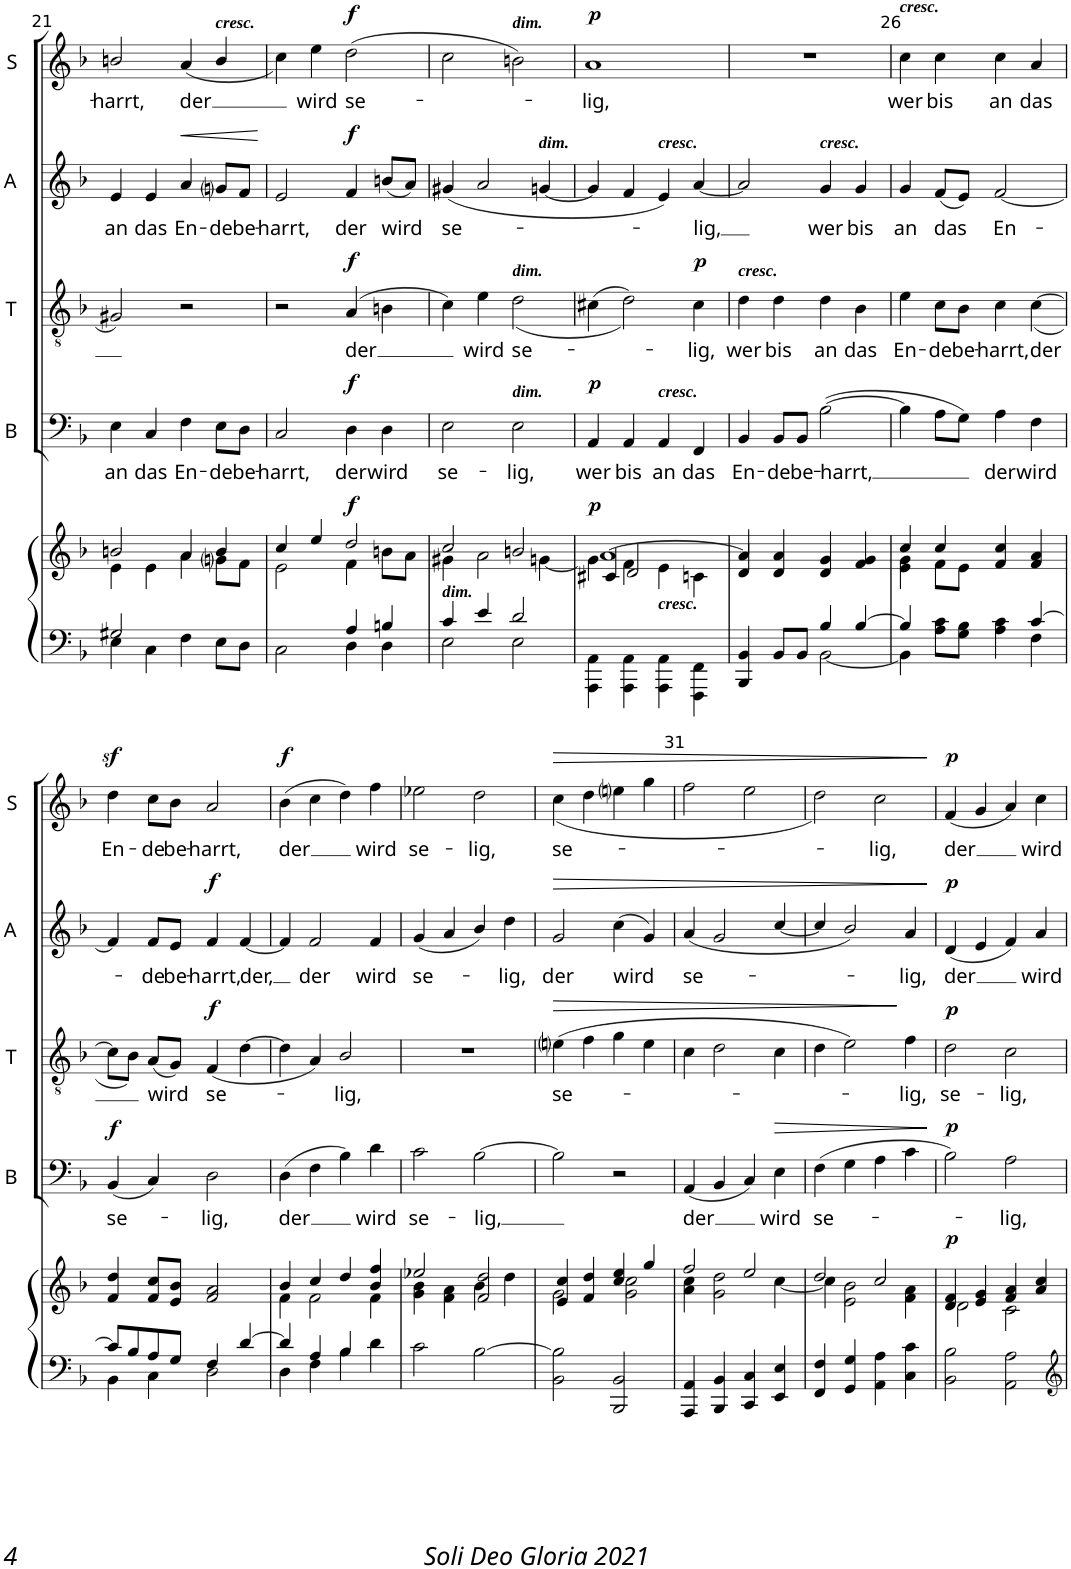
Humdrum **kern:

**kern	**kern	**dynam	**kern	**text	**dynam	**kern	**text	**dynam	**kern	**text	**dynam	**kern	**text	**dynam
*part5	*part5	*part5	*part4	*part4	*part4	*part3	*part3	*part3	*part2	*part2	*part2	*part1	*part1	*part1
*staff6	*staff5	*staff5/6	*staff4	*staff4	*staff4	*staff3	*staff3	*staff3	*staff2	*staff2	*staff2	*staff1	*staff1	*staff1
*I"Accomp.	*	*	*I"Bass	*	*	*I"Tenor	*	*	*I"Alto	*	*	*I"Soprano	*	*
*	*	*	*I'B	*	*	*I'T	*	*	*I'A	*	*	*I'S	*	*
!!LO:PB:g=z
*clefF4	*clefG2	*	*clefF4	*	*	*clefGv2	*	*	*clefG2	*	*	*clefG2	*	*
*k[b-]	*k[b-]	*	*k[b-]	*	*	*k[b-]	*	*	*k[b-]	*	*	*k[b-]	*	*
*F:	*F:	*	*F:	*	*	*F:	*	*	*F:	*	*	*F:	*	*
*M4/4	*M4/4	*	*M4/4	*	*	*M4/4	*	*	*M4/4	*	*	*M4/4	*	*
*met(c)	*met(c)	*	*met(c)	*	*	*met(c)	*	*	*met(c)	*	*	*met(c)	*	*
=21	=21	=21	=21	=21	=21	=21	=21	=21	=21	=21	=21	=21	=21	=21
*^	*^	*	*	*	*	*	*	*	*	*	*	*	*	*
!	!	!	!	!	!	!LO:LY:b	!	!	!	!	!	!LO:LY:b	!	!	!LO:LY:b	!
2G#X/	4E\	2bn/	4e\	.	4E\	an	.	2G#X/	.	.	4e/	an	.	2bn/	-harrt,	.
!	!	!	!	!	!	!LO:LY:b	!	!	!	!	!	!LO:LY:b	!	!	!	!
.	4C\	.	4e\	.	4C/	das	.	.	.	.	4e/	das	.	.	.	.
!	!	!	!	!	!	!LO:LY:b	!	!	!	!	!	!LO:LY:b	!LO:HP:b	!	!LO:LY:b	!
2ryy	4F\	4a/	4a\	.	4F\	En-	.	2r	.	.	4a/	En-	<	(<4a/	der	.
!	!	!	!	!	!	!	!	!	!	!	!	!	!	!LO:TX:a:Bi:t=cresc.	!	!
!	!	!	!	!	!	!LO:LY:b	!	!	!	!	!	!LO:LY:b	!	!	!	!
.	8E\L	4b/	8gni\L	.	8E\L	-de	.	.	.	.	8gni/L	-de	.	4b/	.	.
!	!	!	!	!	!	!LO:LY:b	!	!	!	!	!	!LO:LY:b	!	!	!	!
.	8D\J	.	8f\J	.	8D\J	be-	.	.	.	.	8f/J	be-	.	.	.	.
*v	*v	*	*	*	*	*	*	*	*	*	*	*	*	*	*	*
*	*v	*v	*	*	*	*	*	*	*	*	*	*	*	*	*
.	.	.	.	.	.	.	.	.	.	.	[	.	.	.
=22	=22	=22	=22	=22	=22	=22	=22	=22	=22	=22	=22	=22	=22	=22
*^	*^	*	*	*	*	*	*	*	*	*	*	*	*	*
!	!	!	!	!	!	!LO:LY:b	!	!	!	!	!	!LO:LY:b	!	!	!	!
2ryy	2C\	4cc/	2e\	.	2C/	-harrt,	.	2r	.	.	2e/	-harrt,	.	4cc\)	.	.
!	!	!	!	!	!	!	!	!	!	!	!	!	!	!	!LO:LY:b	!
.	.	4ee/	.	.	.	.	.	.	.	.	.	.	.	4ee\	wird	.
!	!	!	!	!LO:DY:a	!	!LO:LY:b	!LO:DY:a	!	!LO:LY:b	!LO:DY:a	!	!LO:LY:b	!LO:DY:a	!	!LO:LY:b	!LO:DY:a
4A/	4D\	2dd/	4f\	f	4D\	der	f	(>4A/	der	f	4f/	der	f	(>2dd\	se-	f
!	!	!	!	!	!	!LO:LY:b	!	!	!	!	!	!LO:LY:b	!	!	!	!
4Bn/	4D\	.	8bn\L	.	4D\	wird	.	4Bn\	.	.	(<8bn/L	wird	.	.	.	.
.	.	.	8a\J	.	.	.	.	.	.	.	8a/J)	.	.	.	.	.
=23	=23	=23	=23	=23	=23	=23	=23	=23	=23	=23	=23	=23	=23	=23	=23	=23
!LO:TX:a:Bi:t=dim.	!	!	!	!	!	!	!	!	!	!	!	!	!	!	!	!
!	!	!	!	!	!	!LO:LY:b	!	!	!	!	!	!LO:LY:b	!	!	!	!
4c/	2E\	2cc/	4g#X\	.	2E\	se-	.	4c\)	.	.	(<4g#X/	se-	.	2cc\	.	.
!	!	!	!	!	!	!	!	!	!LO:LY:b	!	!	!	!	!	!	!
4e/	.	.	2a\	.	.	.	.	4e\	wird	.	2a/	.	.	.	.	.
!	!	!	!	!	!	!	!	!	!	!	!	!	!	!LO:TX:a:Bi:t=dim.	!	!
!	!	!	!	!	!	!	!	!LO:TX:a:Bi:t=dim.	!	!	!	!	!	!	!	!
!	!	!	!	!	!LO:TX:a:Bi:t=dim.	!	!	!	!	!	!	!	!	!	!	!
!	!	!	!	!	!	!LO:LY:b	!	!	!LO:LY:b	!	!	!	!	!	!	!
2d/	2E\	2bn/	.	.	2E\	-lig,	.	(<2d\	se-	.	.	.	.	2bn\)	.	.
!	!	!	!	!	!	!	!	!	!	!	!LO:TX:a:Bi:t=dim.	!	!	!	!	!
.	.	.	[<4gn\	.	.	.	.	.	.	.	[4gn/	.	.	.	.	.
=24	=24	=24	=24	=24	=24	=24	=24	=24	=24	=24	=24	=24	=24	=24	=24	=24
*	*	*	*^	*	*	*	*	*	*	*	*	*	*	*	*	*
!	!	!	!	!	!LO:DY:a	!	!LO:LY:b	!LO:DY:a	!	!	!	!	!	!	!	!LO:LY:b	!LO:DY:a
2.ryy	4AAA\ 4AA\	[>1a	4g\]	4c#X/	p	4AA/	wer	p	(>4c#X\	.	.	4g/]	.	.	1a	-lig,	p
!	!	!	!	!	!	!	!LO:LY:b	!	!	!	!	!	!	!	!	!	!
.	4AAA\ 4AA\	.	4f\	2d/	.	4AA/	bis	.	2d\))	.	.	4f/	.	.	.	.	.
!	!	!	!	!	!	!	!	!	!	!	!	!LO:TX:a:Bi:t=cresc.	!	!	!	!	!
!	!	!	!	!	!	!LO:TX:a:Bi:t=cresc.	!	!	!	!	!	!	!	!	!	!	!
!	!	!	!LO:TX:b:Bi:t=cresc.	!	!	!	!	!	!	!	!	!	!	!	!	!	!
!	!	!	!	!	!	!	!LO:LY:b	!	!	!	!	!	!	!	!	!	!
.	4AAA\ 4AA\	.	4e\	.	.	4AA/	an	.	.	.	.	4e/)	.	.	.	.	.
!	!	!	!	!	!	!	!LO:LY:b	!	!	!LO:LY:b	!LO:DY:a	!	!LO:LY:b	!	!	!	!
4ryy	4FFF\ 4FF\	.	4cn\	4ryy	.	4FF/	das	.	4c#\	-lig,	p	[4a/	-lig,	.	.	.	.
=25	=25	=25	=25	=25	=25	=25	=25	=25	=25	=25	=25	=25	=25	=25	=25	=25	=25
!	!	!	!	!	!	!	!	!	!LO:TX:a:Bi:t=cresc.	!	!	!	!	!	!	!	!
!	!	!	!	!	!	!	!LO:LY:b	!	!	!LO:LY:b	!	!	!	!	!	!	!
*	*	*	*v	*v	*	*	*	*	*	*	*	*	*	*	*	*	*
4BBB-/ 4BB-/	2ryy	4a/]	4d/	.	4BB-/	En-	.	4d\	wer	.	2a/]	.	.	1r	.	.
!	!	!	!	!	!	!LO:LY:b	!	!	!LO:LY:b	!	!	!	!	!	!	!
8BB-/L	.	4d/ 4a/	2.ryy	.	8BB-/L	-de	.	4d\	bis	.	.	.	.	.	.	.
!	!	!	!	!	!	!LO:LY:b	!	!	!	!	!	!	!	!	!	!
8BB-/J	.	.	.	.	8BB-/J	be-	.	.	.	.	.	.	.	.	.	.
!	!	!	!	!	!	!	!	!	!	!	!LO:TX:a:Bi:t=cresc.	!	!	!	!	!
!	!	!	!	!	!	!LO:LY:b	!	!	!LO:LY:b	!	!	!LO:LY:b	!	!	!	!
4B-/	[<2BB-\	4d/ 4g/	.	.	(>[2B-\	-harrt,	.	4d\	an	.	4g/	wer	.	.	.	.
!	!	!	!	!	!	!	!	!	!LO:LY:b	!	!	!LO:LY:b	!	!	!	!
[>4B-/	.	4f/ 4g/	.	.	.	.	.	4B-\	das	.	4g/	bis	.	.	.	.
=26	=26	=26	=26	=26	=26	=26	=26	=26	=26	=26	=26	=26	=26	=26	=26	=26
!	!	!	!	!	!	!	!	!	!	!	!	!	!	!LO:TX:a:Bi:t=cresc.	!	!
!	!	!	!	!	!	!	!	!	!LO:LY:b	!	!	!LO:LY:b	!	!	!LO:LY:b	!
4B-/]	4BB-\]	4cc/	4e\ 4g\	.	4B-\]	.	.	4e\	En-	.	4g/	an	.	4cc\	wer	.
!	!	!	!	!	!	!	!	!	!LO:LY:b	!	!	!LO:LY:b	!	!	!LO:LY:b	!
2ryy	8A\ 8c\L	4cc/	8f\L	.	8A\L	.	.	8c\L	-de	.	(8f/L	das	.	4cc\	bis	.
!	!	!	!	!	!	!	!	!	!LO:LY:b	!	!	!	!	!	!	!
.	8G\ 8B-\J	.	8e\J	.	8G\J)	.	.	8B-\J	be-	.	8e/J)	.	.	.	.	.
!	!	!	!	!	!	!LO:LY:b	!	!	!LO:LY:b	!	!	!LO:LY:b	!	!	!LO:LY:b	!
.	4A\ 4c\	4f/ 4cc/	2ryy	.	4A\	der	.	4c\	-harrt,	.	[2f/	En-	.	4cc\	an	.
!	!	!	!	!	!	!LO:LY:b	!	!	!LO:LY:b	!	!	!	!	!	!LO:LY:b	!
[>4c/	4F\	4f/ 4a/	.	.	4F\	wird	.	(<[4c\	der	.	.	.	.	4a/	das	.
*	*	*v	*v	*	*	*	*	*	*	*	*	*	*	*	*	*
!!LO:LB:g=z
=27	=27	=27	=27	=27	=27	=27	=27	=27	=27	=27	=27	=27	=27	=27	=27
!	!	!	!	!	!LO:LY:b	!LO:DY:a	!	!	!	!	!	!	!	!LO:LY:b	!
8c/L]	4BB-\	4f/ 4dd/	.	(<4BB-/	se-	f	8c\L]	.	.	4f/]	.	.	4ddz>\	En-	.
8B-/	.	.	.	.	.	.	8B-\J)	.	.	.	.	.	.	.	.
!	!	!	!	!	!	!	!	!LO:LY:b	!	!	!LO:LY:b	!	!	!LO:LY:b	!
8A/	4C\	8f/ 8cc/L	.	4C/)	.	.	(8A/L	wird	.	8f/L	-de	.	8cc\L	-de	.
!	!	!	!	!	!	!	!	!	!	!	!LO:LY:b	!	!	!LO:LY:b	!
8G/J	.	8e/ 8b-/J	.	.	.	.	8G/J)	.	.	8e/J	be-	.	8b-\J	be-	.
!	!	!	!	!	!LO:LY:b	!	!	!LO:LY:b	!LO:DY:a	!	!LO:LY:b	!LO:DY:a	!	!LO:LY:b	!
4F/	2D\	2f/ 2a/	.	2D\	-lig,	.	(<4F/	se-	f	4f/	-harrt,	f	2a/	-harrt,	.
!	!	!	!	!	!	!	!	!	!	!	!LO:LY:b	!	!	!	!
[>4d/	.	.	.	.	.	.	[4d\	.	.	[4f/	der,	.	.	.	.
=28	=28	=28	=28	=28	=28	=28	=28	=28	=28	=28	=28	=28	=28	=28	=28
*	*	*^	*	*	*	*	*	*	*	*	*	*	*	*	*
!	!	!	!	!	!	!LO:LY:b	!	!	!	!	!	!	!	!	!LO:LY:b	!LO:DY:a
4d/]	4D\	4b-/	4f\	.	(>4D\	der	.	4d\]	.	.	4f/]	.	.	(>4b-\	der	f
!	!	!	!	!	!	!	!	!	!	!	!	!LO:LY:b	!	!	!	!
4A/	4F\	4cc/	2f\	.	4F\	.	.	4A/)	.	.	2f/	der	.	4cc\	.	.
!	!	!	!	!	!	!	!	!	!LO:LY:b	!	!	!	!	!	!	!
4B-/	4B-\	4dd/	.	.	4B-\)	.	.	2B-/	-lig,	.	.	.	.	4dd\)	.	.
!	!	!	!	!	!	!LO:LY:b	!	!	!	!	!	!LO:LY:b	!	!	!LO:LY:b	!
4ryy	4d\	4b-/ 4ff/	4f\	.	4d\	wird	.	.	.	.	4f/	wird	.	4ff\	wird	.
=29	=29	=29	=29	=29	=29	=29	=29	=29	=29	=29	=29	=29	=29	=29	=29	=29
!	!	!	!	!	!	!LO:LY:b	!	!	!	!	!	!LO:LY:b	!	!	!LO:LY:b	!
*v	*v	*	*	*	*	*	*	*	*	*	*	*	*	*	*	*
2c\	2ee-X/	4g\ 4b-\	.	2c\	se-	.	1r	.	.	(<4g/	se-	.	2ee-X\	se-	.
.	.	4f\ 4a\	.	.	.	.	.	.	.	4a/	.	.	.	.	.
!	!	!	!	!	!LO:LY:b	!	!	!	!	!	!	!	!	!LO:LY:b	!
[2B-\	2f/ 2dd/	4b-\	.	[2B-\	-lig,	.	.	.	.	4b-/)	.	.	2dd\	-lig,	.
!	!	!	!	!	!	!	!	!	!	!	!LO:LY:b	!	!	!	!
.	.	4dd\	.	.	.	.	.	.	.	4dd\	-lig,	.	.	.	.
=30	=30	=30	=30	=30	=30	=30	=30	=30	=30	=30	=30	=30	=30	=30	=30
!	!	!	!	!	!	!	!	!LO:LY:b	!LO:HP:b	!	!LO:LY:b	!LO:HP:b	!	!LO:LY:b	!LO:HP:b
2BB-\ 2B-\]	4e/ 4cc/	2g\	.	2B-\]	.	.	(>4eni\	se-	>	2g/	der	>	(<4cc\	se-	>
.	4f/ 4dd/	.	.	.	.	.	4f\	.	.	.	.	.	4dd\	.	.
!	!	!	!	!	!	!	!	!	!	!	!LO:LY:b	!	!	!	!
2BBB-/ 2BB-/	4cc/ 4ee/	2g\ 2cc\	.	2r	.	.	4g\	.	.	(>4cc\	wird	.	4eeni\	.	.
.	4gg/	.	.	.	.	.	4e\	.	.	4g/)	.	.	4gg\	.	.
=31	=31	=31	=31	=31	=31	=31	=31	=31	=31	=31	=31	=31	=31	=31	=31
!	!	!	!	!	!LO:LY:b	!	!	!	!	!	!LO:LY:b	!	!	!	!
4AAA/ 4AA/	2ff/	4a\ 4cc\	.	(<4AA/	der	.	4c\	.	.	(<4a/	se-	.	2ff\	.	.
4BBB-/ 4BB-/	.	2g\ 2dd\	.	4BB-/	.	.	2d\	.	.	2g/	.	.	.	.	.
4CC/ 4C/	2ee/	.	.	4C/)	.	.	.	.	.	.	.	.	2ee\	.	.
!	!	!	!	!	!LO:LY:b	!LO:HP:b	!	!	!	!	!	!	!	!	!
4EE/ 4E/	.	[<4cc\	.	4E\	wird	>	4c\	.	.	[4cc/	.	.	.	.	.
=32	=32	=32	=32	=32	=32	=32	=32	=32	=32	=32	=32	=32	=32	=32	=32
!	!	!	!	!	!LO:LY:b	!	!	!	!	!	!	!	!	!	!
4FF/ 4F/	2dd/	4cc\]	.	(>4F\	se-	.	4d\	.	.	4cc/]	.	.	2dd\)	.	.
4GG/ 4G/	.	2e\ 2b-\	.	4G\	.	.	2e\)	.	.	2b-/)	.	.	.	.	.
!	!	!	!	!	!	!	!	!	!	!	!	!	!	!LO:LY:b	!
4AA\ 4A\	2cc/	.	.	4A\	.	.	.	.	.	.	.	.	2cc\	-lig,	.
!	!	!	!	!	!	!	!	!LO:LY:b	!	!	!LO:LY:b	!	!	!	!
4C\ 4c\	.	4f\ 4a\	.	4c\	.	.	4f\	-lig,	]	4a/	-lig,	.	.	.	.
*	*v	*v	*	*	*	*	*	*	*	*	*	*	*	*	*
.	.	.	.	.	]	.	.	.	.	.	]	.	.	]
=33	=33	=33	=33	=33	=33	=33	=33	=33	=33	=33	=33	=33	=33	=33
*	*^	*	*	*	*	*	*	*	*	*	*	*	*	*
!	!	!	!LO:DY:a	!	!	!LO:DY:a	!	!LO:LY:b	!LO:DY:a	!	!LO:LY:b	!LO:DY:a	!	!LO:LY:b	!LO:DY:a
2BB-\ 2B-\	4d/ 4f/	2d\	p	2B-\)	.	p	2d\	se-	p	(<4d/	der	p	(<4f/	der	p
.	4e/ 4g/	.	.	.	.	.	.	.	.	4e/	.	.	4g/	.	.
!	!	!	!	!	!LO:LY:b	!	!	!LO:LY:b	!	!	!	!	!	!	!
2AA\ 2A\	4f/ 4a/	2c\	.	2A\	-lig,	.	2c\	-lig,	.	4f/)	.	.	4a/)	.	.
!	!	!	!	!	!	!	!	!	!	!	!LO:LY:b	!	!	!LO:LY:b	!
.	4a/ 4cc/	.	.	.	.	.	.	.	.	4a/	wird	.	4cc\	wird	.
*	*v	*v	*	*	*	*	*	*	*	*	*	*	*	*	*
=	=	=	=	=	=	=	=	=	=	=	=	=	=	=
*-	*-	*-	*-	*-	*-	*-	*-	*-	*-	*-	*-	*-	*-	*-
